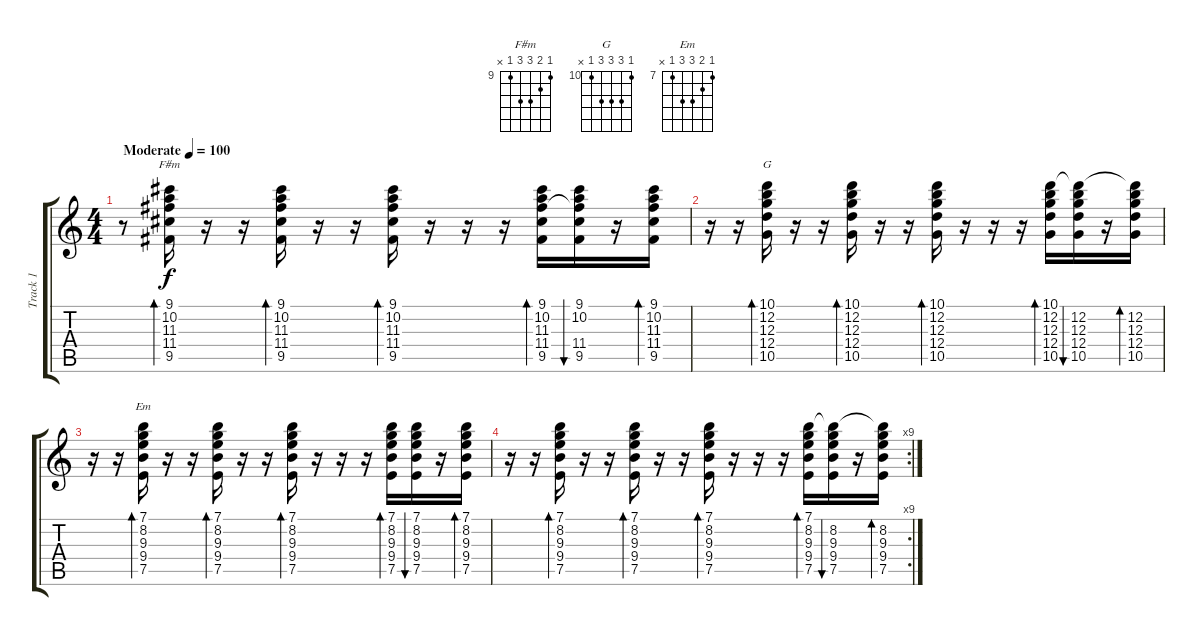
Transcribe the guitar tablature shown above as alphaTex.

\track ("Track 1" "Track 1") {instrument electricbassfinger}
\staff {score tabs}
\tuning (E4 B3 G3 D3 A2 E2) {hide}
\chord ("F#m" 9 10 11 11 9 x) {firstfret 9}
\chord ("G" 10 12 12 12 10 x) {firstfret 10}
\chord ("Em" 7 8 9 9 7 x) {firstfret 7}
\ts (4 4)
\tempo (100 "Moderate")
\clef g2
\ks c
r.8{dy f instrument electricbassfinger} (9.1 10.2 11.3 11.4 9.5).16{bd 120 ch "F#m"} r.16 r.16 (9.1 10.2 11.3 11.4 9.5).16{bd 120} r.16 r.16 (9.1 10.2 11.3 11.4 9.5).16{bd 120} r.16 r.16 r.16 (9.1 10.2 11.3 11.4 9.5).16{bd 120} (9.1 10.2 11.3{t} 11.4 9.5).16{bu 120} r.16 (9.1 10.2 11.3 11.4 9.5).16{bd 120} |
r.16 r.16 (10.1 12.2 12.3 12.4 10.5).16{bd 120 ch "G"} r.16 r.16 (10.1 12.2 12.3 12.4 10.5).16{bd 120} r.16 r.16 (10.1 12.2 12.3 12.4 10.5).16{bd 120} r.16 r.16 r.16 (10.1 12.2 12.3 12.4 10.5).16{bd 120} (10.1{t} 12.2 12.3 12.4 10.5).16{bu 120} r.16 (10.1{t} 12.2 12.3 12.4 10.5).16{bd 120} |
r.16 r.16 (7.1 8.2 9.3 9.4 7.5).16{bd 120 ch "Em"} r.16 r.16 (7.1 8.2 9.3 9.4 7.5).16{bd 120} r.16 r.16 (7.1 8.2 9.3 9.4 7.5).16{bd 120} r.16 r.16 r.16 (7.1 8.2 9.3 9.4 7.5).16{bd 120} (7.1 8.2 9.3 9.4 7.5).16{bu 120} r.16 (7.1 8.2 9.3 9.4 7.5).16{bd 120} |
\rc 9
r.16 r.16 (7.1 8.2 9.3 9.4 7.5).16{bd 120} r.16 r.16 (7.1 8.2 9.3 9.4 7.5).16{bd 120} r.16 r.16 (7.1 8.2 9.3 9.4 7.5).16{bd 120} r.16 r.16 r.16 (7.1 8.2 9.3 9.4 7.5).16{bd 120} (7.1{t} 8.2 9.3 9.4 7.5).16{bu 120} r.16 (7.1{t} 8.2 9.3 9.4 7.5).16{bd 120}
